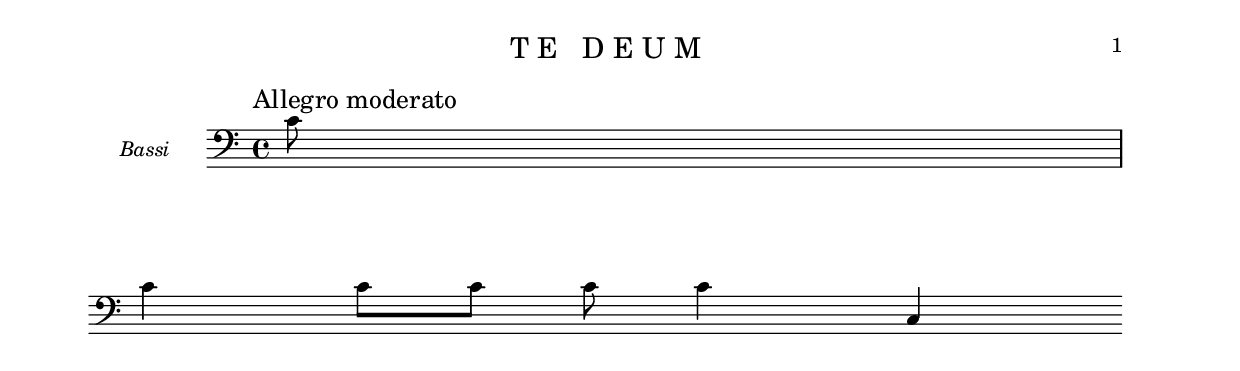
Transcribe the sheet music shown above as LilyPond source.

% (c) 2020 by Wolfgang Esser-Skala.
% This file is licensed under the Creative Commons Attribution-NonCommercial-ShareAlike 4.0 International License.
% To view a copy of this license, visit http://creativecommons.org/licenses/by-nc-sa/4.0/.

\version "2.18.0"

\include "../definitions.ly"

\paper {
	indent = 2\cm
	top-margin = 1.5\cm
	system-separator-markup = ##f
	system-system-spacing =
    #'((basic-distance . 18)
       (minimum-distance . 18)
       (padding . -100)
       (stretchability . 0))

	top-system-spacing =
    #'((basic-distance . 12)
       (minimum-distance . 12)
       (padding . -100)
       (stretchability . 0))

	top-markup-spacing =
    #'((basic-distance . 0)
       (minimum-distance . 0)
       (padding . -100)
       (stretchability . 0))

	markup-system-spacing =
    #'((basic-distance . 12)
       (minimum-distance . 12)
       (padding . -100)
       (stretchability . 0))

	systems-per-page = #9
}

#(set-global-staff-size 17.82)

\layout {
	\context {
		\Staff
		instrumentName = "Bassi"
	}
}

\book {
	\bookpart {
		\header {
			title = "T E   D E U M"
		}
		\score {
			<<
				\new Staff { \TeDeumBassi }
			>>
		}
	}
}
